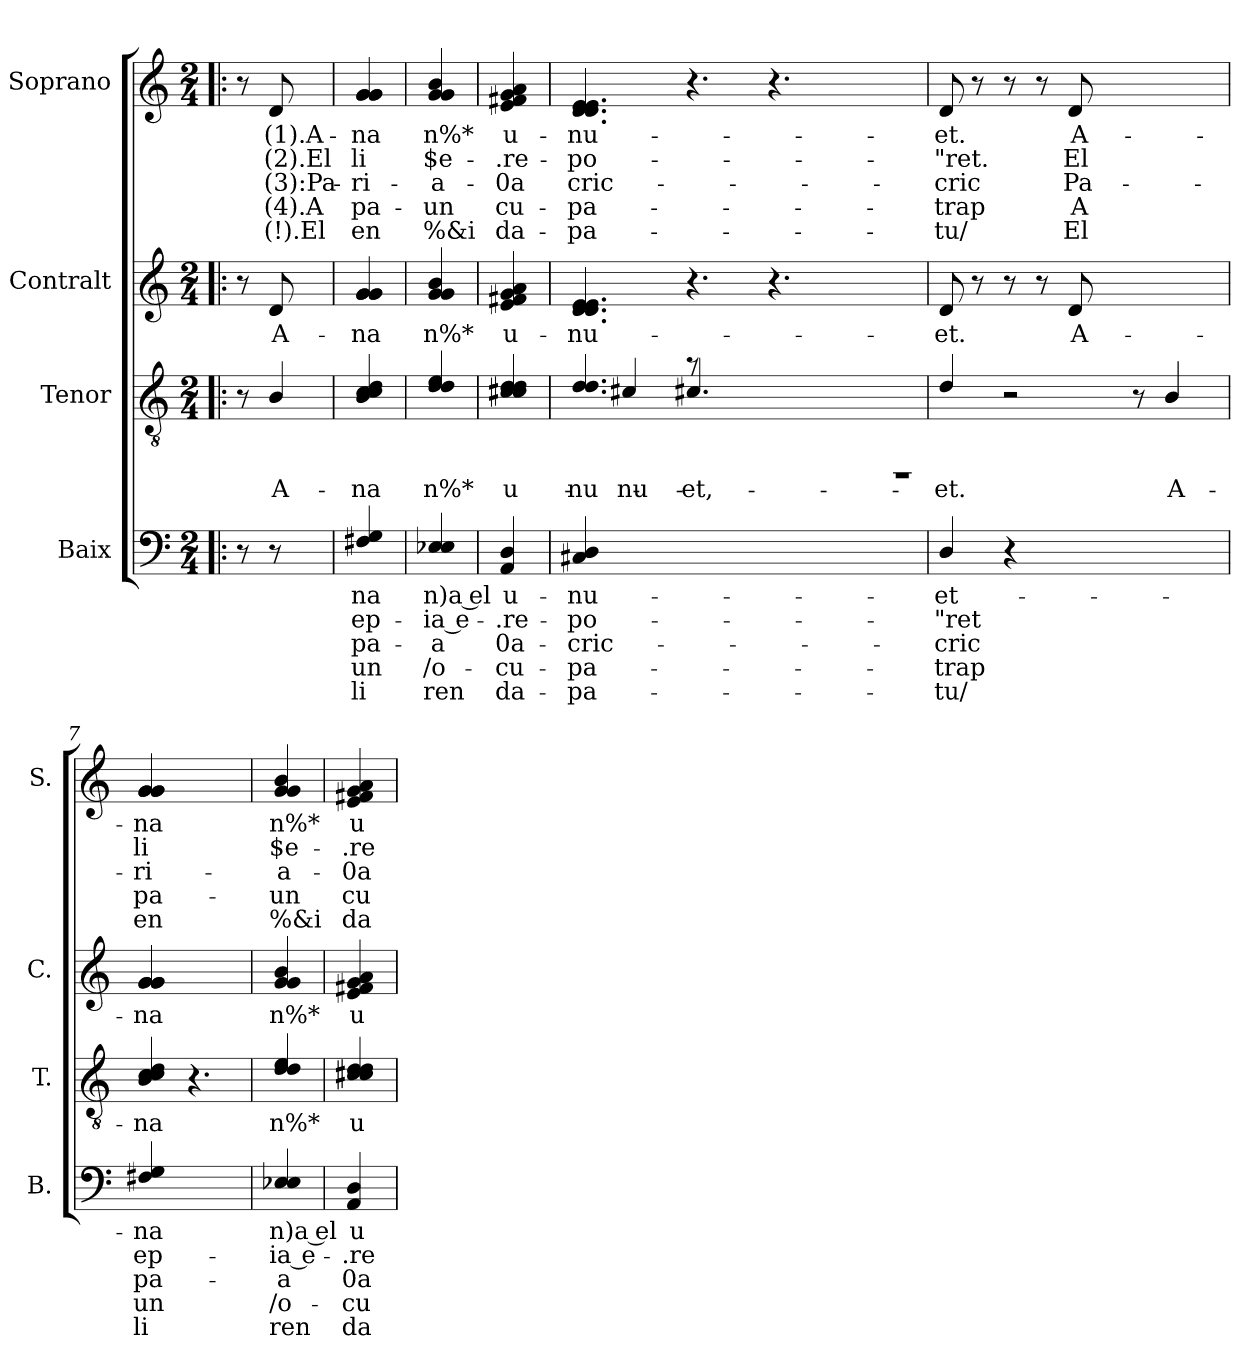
**kern	**text	**text	**text	**text	**text	**kern	**text	**kern	**text	**kern	**text	**text	**text	**text	**text
*part4	*part4	*part4	*part4	*part4	*part4	*part3	*part3	*part2	*part2	*part1	*part1	*part1	*part1	*part1	*part1
*staff4	*staff4	*staff4	*staff4	*staff4	*staff4	*staff3	*staff3	*staff2	*staff2	*staff1	*staff1	*staff1	*staff1	*staff1	*staff1
*I"Baix	*	*	*	*	*	*I"Tenor	*	*I"Contralt	*	*I"Soprano	*	*	*	*	*
*I'B.	*	*	*	*	*	*I'T.	*	*I'C.	*	*I'S.	*	*	*	*	*
!!LO:PB:g=z
*stria5	*	*	*	*	*	*stria5	*	*stria5	*	*stria5	*	*	*	*	*
*clefF4	*	*	*	*	*	*clefGv2	*	*clefG2	*	*clefG2	*	*	*	*	*
*M2/4	*	*	*	*	*	*M2/4	*	*M2/4	*	*M2/4	*	*	*	*	*
=1!|:	=1!|:	=1!|:	=1!|:	=1!|:	=1!|:	=1!|:	=1!|:	=1!|:	=1!|:	=1!|:	=1!|:	=1!|:	=1!|:	=1!|:	=1!|:
8r	.	.	.	.	.	8r	.	8r	.	8r	.	.	.	.	.
*	*	*	*	*	*	*	*	*	*	*MM100	*	*	*	*	*
!	!	!	!	!	!	!	!LO:LY:b:cj	!	!LO:LY:b:cj	!	!LO:LY:b:rj	!LO:LY:b:rj	!LO:LY:b:rj	!LO:LY:b:rj	!LO:LY:b:rj
8r	.	.	.	.	.	4B/	A-	8d/	A-	8d/	(1).A-	-(2).El	(3):Pa-	-(4).A	(!).El
8ryy	.	.	.	.	.	.	.	8ryy	.	8ryy	.	.	.	.	.
=2	=2	=2	=2	=2	=2	=2	=2	=2	=2	=2	=2	=2	=2	=2	=2
!	!LO:LY:b:cj	!LO:LY:b:cj	!LO:LY:b:cj	!LO:LY:b:cj	!LO:LY:b:cj	!	!LO:LY:b:rj	!	!LO:LY:b:rj	!	!LO:LY:b:rj	!LO:LY:b:cj	!LO:LY:b:cj	!LO:LY:b:cj	!LO:LY:b:cj
4G/ 4F#X/	na	ep-	-pa-	-un	li	4d/ 4c/ 4B/ 4c/	-na	4g/ 4g/ 4g/ 4g/	-na	4g/ 4g/ 4g/ 4g/	na	li	ri-	-pa-	-en
=3	=3	=3	=3	=3	=3	=3	=3	=3	=3	=3	=3	=3	=3	=3	=3
!	!LO:LY:b:rj	!LO:LY:b:rj	!LO:LY:b:cj	!LO:LY:b:cj	!LO:LY:b:cj	!	!LO:LY:b:cj	!	!LO:LY:b:cj	!	!LO:LY:b:cj	!LO:LY:b:cj	!LO:LY:b:cj	!LO:LY:b:cj	!LO:LY:b:cj
4E/ 4E-X/	-n)a el	ia e-	-a	/o-	-ren	4d/ 4d/ 4e/	n%*	4g/ 4g/ 4b/	n%*	4g/ 4g/ 4b/	n%*	$e-	-a-	-un	%&i
=4	=4	=4	=4	=4	=4	=4	=4	=4	=4	=4	=4	=4	=4	=4	=4
!	!LO:LY:b	!LO:LY:b:cj	!LO:LY:b:cj	!LO:LY:b:cj	!LO:LY:b:cj	!	!LO:LY:b:rj	!	!LO:LY:b:rj	!	!LO:LY:b:rj	!LO:LY:b:cj	!LO:LY:b:cj	!LO:LY:b:cj	!LO:LY:b:cj
4D/ 4AA/	u-	-.re-	-0a-	-cu-	-da-	4d/ 4d/ 4c#X/ 4c#X/	-u-	4a/ 4g/ 4f#X/ 4e/	-u-	4a/ 4g/ 4f#X/ 4e/	u-	-.re-	-0a	cu-	-da-
=5	=5	=5	=5	=5	=5	=5	=5	=5	=5	=5	=5	=5	=5	=5	=5
!	!LO:LY:b:cj	!LO:LY:b:cj	!LO:LY:b:cj	!LO:LY:b:cj	!LO:LY:b:cj	!	!LO:LY:b:rj	!	!LO:LY:b:rj	!	!LO:LY:b:rj	!LO:LY:b:rj	!LO:LY:b:cj	!LO:LY:b:cj	!LO:LY:b:cj
*	*	*	*	*	*	*^	*	*	*	*	*	*	*	*	*
4D/ 4C#X/	nu-	-po-	-cric-	-pa-	-pa-	8ryy	4.d/ 4.d/	nu-	4.d/ 4.d/ 4.e/ 4.e/	nu-	4.d/ 4.d/ 4.e/ 4.e/	nu-	-po-	-cric-	-pa-	-pa-
!	!	!	!	!	!	!	!	!LO:LY:b:rj	!	!	!	!	!	!	!	!
.	.	.	.	.	.	4c#X/	.	nu-	.	.	.	.	.	.	.	.
1ryy	.	.	.	.	.	.	.	.	.	.	.	.	.	.	.	.
!	!	!	!	!	!	!	!	!LO:LY:b:rj	!	!	!	!	!	!	!	!
.	.	.	.	.	.	8r	4.c#X/	-et,	4.r	.	4.r	.	.	.	.	.
.	.	.	.	.	.	2..ryy	.	.	.	.	.	.	.	.	.	.
.	.	.	.	.	.	.	2.ryy	.	4.r	.	4.r	.	.	.	.	.
.	.	.	.	.	.	.	.	.	4.ryy	.	4.ryy	.	.	.	.	.
4ryy	.	.	.	.	.	.	.	.	.	.	.	.	.	.	.	.
!	!	!	!	!	!	!LO:N:vis=1	!	!	!	!	!	!	!	!	!	!
.	.	.	.	.	.	8rBBB	.	.	.	.	.	.	.	.	.	.
*	*	*	*	*	*	*v	*v	*	*	*	*	*	*	*	*	*
!!LO:LB:g=z
=6	=6	=6	=6	=6	=6	=6	=6	=6	=6	=6	=6	=6	=6	=6	=6
!	!LO:LY:b:cj	!LO:LY:b:cj	!LO:LY:b:cj	!LO:LY:b:cj	!LO:LY:b:cj	!	!LO:LY:b:rj	!	!LO:LY:b:rj	!	!LO:LY:b:rj	!LO:LY:b:cj	!LO:LY:b:cj	!LO:LY:b:cj	!LO:LY:b:cj
4D/	-et-	-"ret	cric	trap	tu/	4d/	-et.	8d/	-et.	8d/	-et.	"ret.	cric	trap	tu/
.	.	.	.	.	.	.	.	8r	.	8r	.	.	.	.	.
4r	.	.	.	.	.	2r	.	8r	.	8r	.	.	.	.	.
.	.	.	.	.	.	.	.	8r	.	8r	.	.	.	.	.
!	!	!	!	!	!	!	!	!	!LO:LY:b:rj	!	!LO:LY:b:rj	!LO:LY:b:cj	!LO:LY:b:cj	!LO:LY:b:cj	!LO:LY:b:cj
2ryy	.	.	.	.	.	.	.	8d/	A-	8d/	A-	-El	Pa-	-A	El
.	.	.	.	.	.	.	.	2ryy	.	2ryy	.	.	.	.	.
.	.	.	.	.	.	8r	.	.	.	.	.	.	.	.	.
!	!	!	!	!	!	!	!LO:LY:b:rj	!	!	!	!	!	!	!	!
.	.	.	.	.	.	4B/	A-	.	.	.	.	.	.	.	.
8ryy	.	.	.	.	.	.	.	.	.	.	.	.	.	.	.
=7	=7	=7	=7	=7	=7	=7	=7	=7	=7	=7	=7	=7	=7	=7	=7
!	!LO:LY:b:cj	!LO:LY:b:cj	!LO:LY:b:cj	!LO:LY:b:cj	!LO:LY:b:cj	!	!LO:LY:b:cj	!	!LO:LY:b:cj	!	!LO:LY:b:rj	!LO:LY:b:cj	!LO:LY:b:cj	!LO:LY:b:cj	!LO:LY:b:cj
4G/ 4F#X/	na	ep-	-pa-	-un	li	4d/ 4c/ 4B/ 4c/	-na	4g/ 4g/ 4g/ 4g/	-na	4g/ 4g/ 4g/ 4g/	na	li	ri-	-pa-	-en
4.ryy	.	.	.	.	.	4.r	.	4.ryy	.	4.ryy	.	.	.	.	.
=8	=8	=8	=8	=8	=8	=8	=8	=8	=8	=8	=8	=8	=8	=8	=8
!	!LO:LY:b:rj	!LO:LY:b:rj	!LO:LY:b:cj	!LO:LY:b:cj	!LO:LY:b:cj	!	!LO:LY:b:cj	!	!LO:LY:b:cj	!	!LO:LY:b:cj	!LO:LY:b:cj	!LO:LY:b:cj	!LO:LY:b:cj	!LO:LY:b:cj
4E/ 4E-X/	-n)a el	ia e-	-a	/o-	-ren	4d/ 4d/ 4e/	n%*	4g/ 4g/ 4b/	n%*	4g/ 4g/ 4b/	n%*	$e-	-a-	-un	%&i
=9	=9	=9	=9	=9	=9	=9	=9	=9	=9	=9	=9	=9	=9	=9	=9
!	!LO:LY:b	!LO:LY:b:cj	!LO:LY:b:cj	!LO:LY:b:cj	!LO:LY:b:cj	!	!LO:LY:b	!	!LO:LY:b	!	!LO:LY:b:rj	!LO:LY:b:cj	!LO:LY:b:cj	!LO:LY:b:cj	!LO:LY:b:cj
4D/ 4AA/	u-	-.re-	-0a-	-cu-	-da-	4d/ 4d/ 4c#X/ 4c#/	-u-	4a/ 4g/ 4f#X/ 4e/	-u-	4a/ 4g/ 4f#X/ 4e/	u-	-.re-	-0a	cu-	-da-
=	=	=	=	=	=	=	=	=	=	=	=	=	=	=	=
*-	*-	*-	*-	*-	*-	*-	*-	*-	*-	*-	*-	*-	*-	*-	*-
